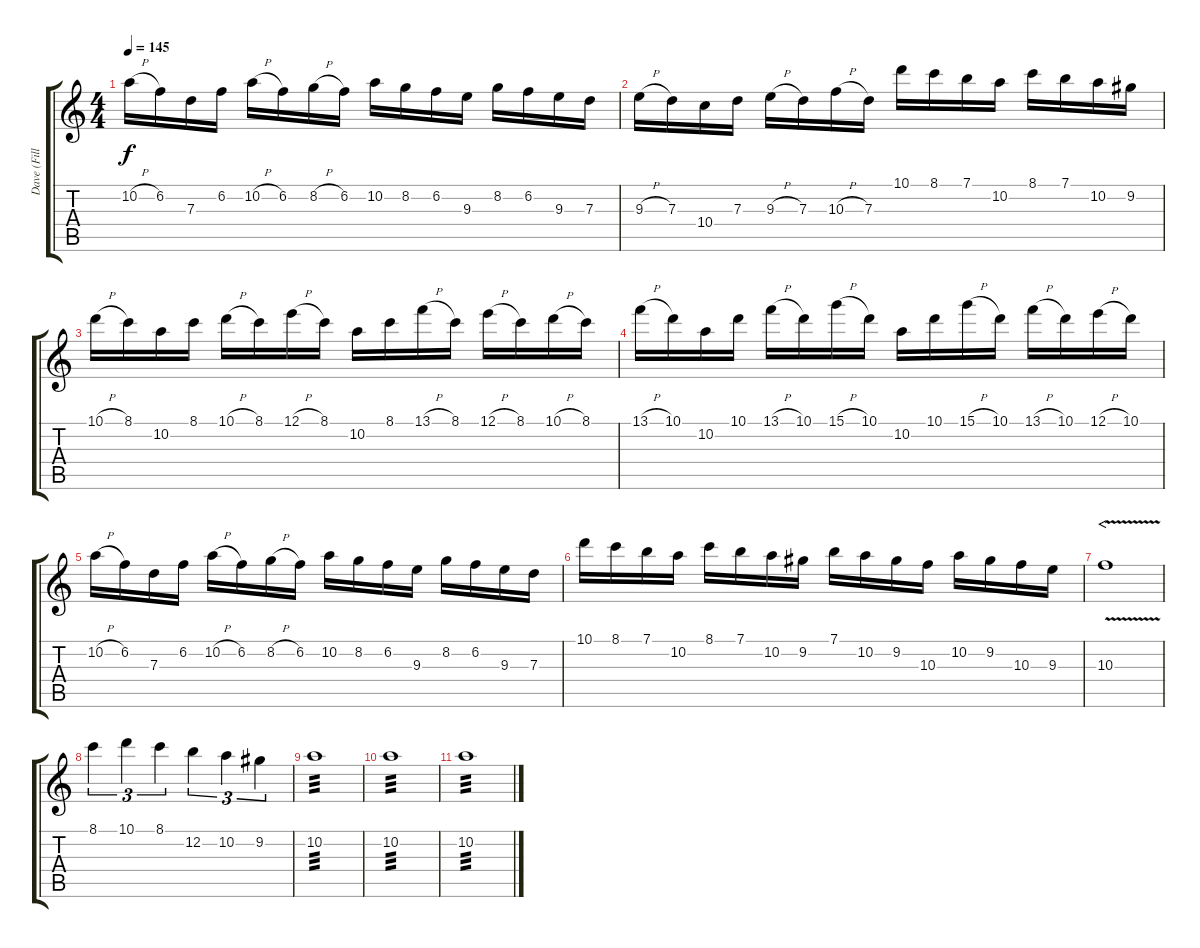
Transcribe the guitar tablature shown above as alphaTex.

\track ("Dave (Fills)" "Dave (Fill") {instrument distortionguitar}
\staff {score tabs}
\tuning (E4 B3 G3 D3 A2 E2) {hide}
\ts (4 4)
\tempo 145
\clef g2
\ks c
10.2{h}.16{dy f} 6.2.16 7.3.16 6.2.16 10.2{h}.16 6.2.16 8.2{h}.16 6.2.16 10.2.16 8.2.16 6.2.16 9.3.16 8.2.16 6.2.16 9.3.16 7.3.16 |
9.3{h}.16 7.3.16 10.4.16 7.3.16 9.3{h}.16 7.3.16 10.3{h}.16 7.3.16 10.1.16 8.1.16 7.1.16 10.2.16 8.1.16 7.1.16 10.2.16 9.2.16 |
10.1{h}.16 8.1.16 10.2.16 8.1.16 10.1{h}.16 8.1.16 12.1{h}.16 8.1.16 10.2.16 8.1.16 13.1{h}.16 8.1.16 12.1{h}.16 8.1.16 10.1{h}.16 8.1.16 |
13.1{h}.16 10.1.16 10.2.16 10.1.16 13.1{h}.16 10.1.16 15.1{h}.16 10.1.16 10.2.16 10.1.16 15.1{h}.16 10.1.16 13.1{h}.16 10.1.16 12.1{h}.16 10.1.16 |
10.2{h}.16 6.2.16 7.3.16 6.2.16 10.2{h}.16 6.2.16 8.2{h}.16 6.2.16 10.2.16 8.2.16 6.2.16 9.3.16 8.2.16 6.2.16 9.3.16 7.3.16 |
10.1.16 8.1.16 7.1.16 10.2.16 8.1.16 7.1.16 10.2.16 9.2.16 7.1.16 10.2.16 9.2.16 10.3.16 10.2.16 9.2.16 10.3.16 9.3.16 |
\section ("" "<")
10.3{v}.1 |
8.1.4{tu (3 2)} 10.1.4{tu (3 2)} 8.1.4{tu (3 2)} 12.2.4{tu (3 2)} 10.2.4{tu (3 2)} 9.2.4{tu (3 2)} |
10.2.1{tp 3} |
10.2.1{tp 3} |
10.2.1{tp 3}
